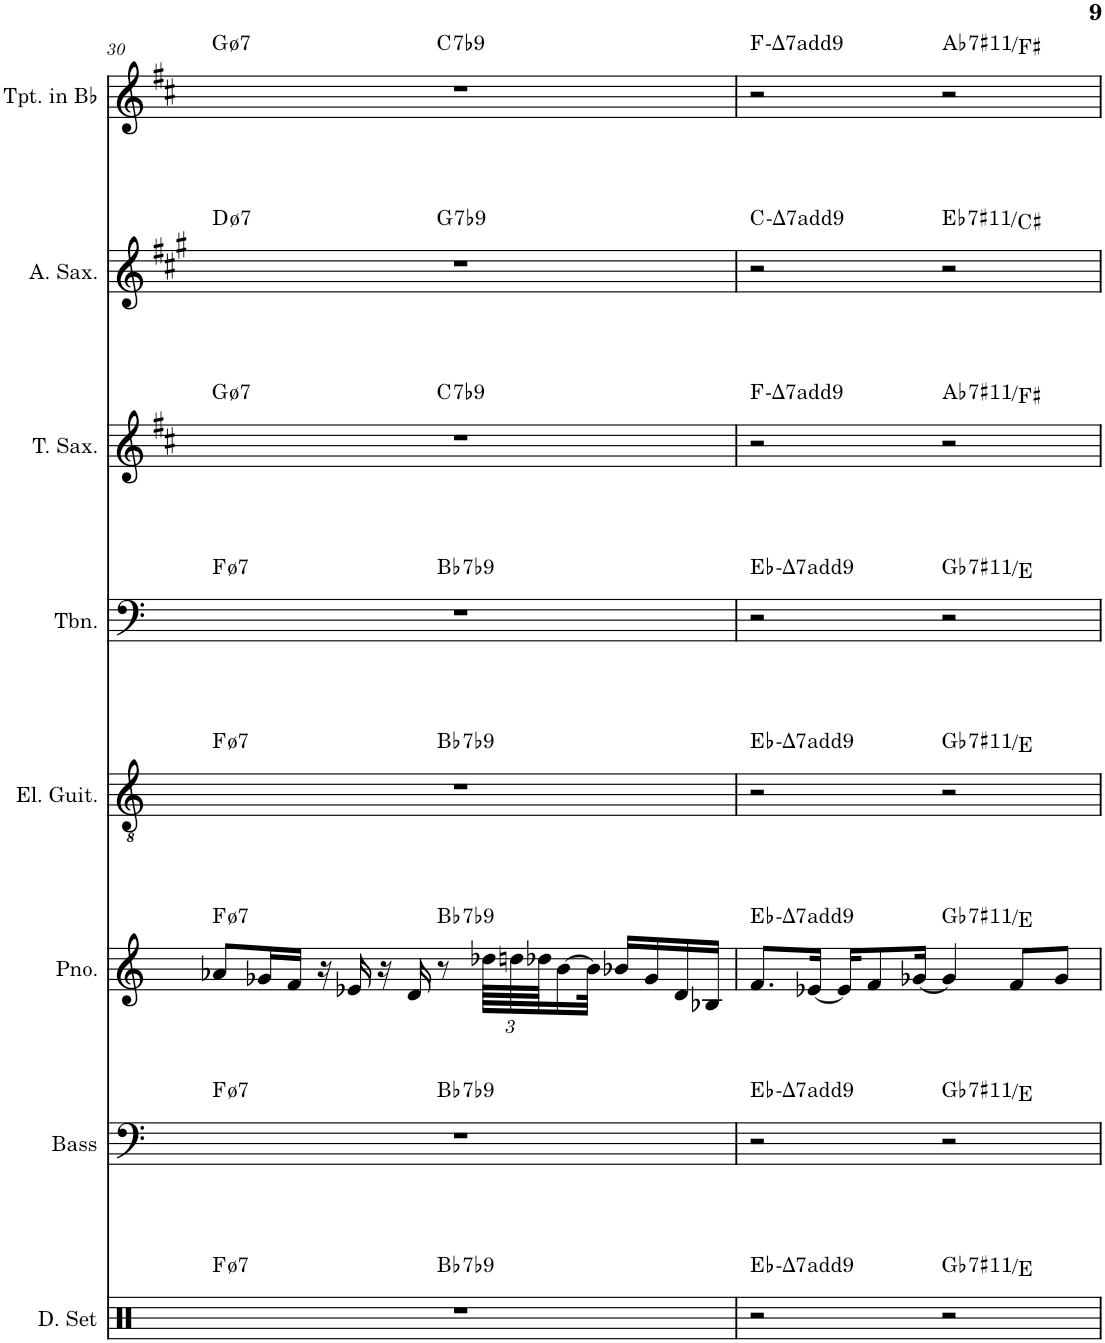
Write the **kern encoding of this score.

**kern	**harte	**kern	**harte	**kern	**harte	**kern	**harte	**kern	**harte	**kern	**harte	**kern	**harte	**kern	**harte
*part8	*part8	*part7	*part7	*part6	*part6	*part5	*part5	*part4	*part4	*part3	*part3	*part2	*part2	*part1	*part1
*staff8	*	*staff7	*	*staff6	*	*staff5	*	*staff4	*	*staff3	*	*staff2	*	*staff1	*
*I"Drumset	*	*I"Acoustic Bass	*	*I"Piano	*	*I"Electric Guitar	*	*I"Trombone	*	*I"Tenor Saxophone	*	*I"Alto Saxophone	*	*I"Trumpet in Bb	*
*I'D. Set	*	*I'Bass	*	*I'Pno.	*	*I'El. Guit.	*	*I'Tbn.	*	*I'T. Sax.	*	*I'A. Sax.	*	*I'Tpt. in Bb	*
!!LO:PB:g=z
*clefX	*	*clefF4	*	*clefG2	*	*clefGv2	*	*clefF4	*	*clefG2	*	*clefG2	*	*clefG2	*
*	*	*Trd7c12	*	*	*	*	*	*	*	*Trd8c14	*	*Trd5c9	*	*Trd1c2	*
*k[]	*	*k[]	*	*k[]	*	*k[]	*	*k[]	*	*k[f#c#]	*	*k[f#c#g#]	*	*k[f#c#]	*
*M4/4	*	*M4/4	*	*M4/4	*	*M4/4	*	*M4/4	*	*M4/4	*	*M4/4	*	*M4/4	*
=30	=30	=30	=30	=30	=30	=30	=30	=30	=30	=30	=30	=30	=30	=30	=30
!	!LO:H:kt=7	!	!LO:H:kt=7	!	!LO:H:kt=7	!	!LO:H:kt=7	!	!LO:H:kt=7	!	!LO:H:kt=7	!	!LO:H:kt=7	!	!LO:H:kt=7
*^	*	*^	*	*	*	*^	*	*^	*	*^	*	*^	*	*^	*
1r	2ryy	F:hdim7	1r	2ryy	F:hdim7	8a-X/L	F:hdim7	1r	2ryy	F:hdim7	1r	2ryy	F:hdim7	1r	2ryy	G:hdim7	1r	2ryy	D:hdim7	1r	2ryy	G:hdim7
.	.	.	.	.	.	16g-X/L	.	.	.	.	.	.	.	.	.	.	.	.	.	.	.	.
.	.	.	.	.	.	16f/JJ	.	.	.	.	.	.	.	.	.	.	.	.	.	.	.	.
.	.	.	.	.	.	16r	.	.	.	.	.	.	.	.	.	.	.	.	.	.	.	.
.	.	.	.	.	.	16e-X/	.	.	.	.	.	.	.	.	.	.	.	.	.	.	.	.
.	.	.	.	.	.	16r	.	.	.	.	.	.	.	.	.	.	.	.	.	.	.	.
.	.	.	.	.	.	16d/	.	.	.	.	.	.	.	.	.	.	.	.	.	.	.	.
!	!	!LO:H:kt=7	!	!	!LO:H:kt=7	!	!LO:H:kt=7	!	!	!LO:H:kt=7	!	!	!LO:H:kt=7	!	!	!LO:H:kt=7	!	!	!LO:H:kt=7	!	!	!LO:H:kt=7
.	2ryy	Bb:7(b9)	.	2ryy	Bb:7(b9)	8r	Bb:7(b9)	.	2ryy	Bb:7(b9)	.	2ryy	Bb:7(b9)	.	2ryy	C:7(b9)	.	2ryy	G:7(b9)	.	2ryy	C:7(b9)
*	*	*	*	*	*	*Xbrackettup	*	*	*	*	*	*	*	*	*	*	*	*	*	*	*	*
.	.	.	.	.	.	96dd-X\LLLL	.	.	.	.	.	.	.	.	.	.	.	.	.	.	.	.
.	.	.	.	.	.	96ddn\	.	.	.	.	.	.	.	.	.	.	.	.	.	.	.	.
.	.	.	.	.	.	96dd-X\JJ	.	.	.	.	.	.	.	.	.	.	.	.	.	.	.	.
.	.	.	.	.	.	[16b\	.	.	.	.	.	.	.	.	.	.	.	.	.	.	.	.
.	.	.	.	.	.	32b\JJk]	.	.	.	.	.	.	.	.	.	.	.	.	.	.	.	.
.	.	.	.	.	.	16b-X/LL	.	.	.	.	.	.	.	.	.	.	.	.	.	.	.	.
.	.	.	.	.	.	16g-/	.	.	.	.	.	.	.	.	.	.	.	.	.	.	.	.
.	.	.	.	.	.	16d/	.	.	.	.	.	.	.	.	.	.	.	.	.	.	.	.
.	.	.	.	.	.	16B-X/JJ	.	.	.	.	.	.	.	.	.	.	.	.	.	.	.	.
=31	=31	=31	=31	=31	=31	=31	=31	=31	=31	=31	=31	=31	=31	=31	=31	=31	=31	=31	=31	=31	=31	=31
!	!	!LO:H:kt=^7	!	!	!LO:H:kt=^7	!	!LO:H:kt=^7	!	!	!LO:H:kt=^7	!	!	!LO:H:kt=^7	!	!	!LO:H:kt=^7	!	!	!LO:H:kt=^7	!	!	!LO:H:kt=^7
*v	*v	*	*	*	*	*	*	*v	*v	*	*v	*v	*	*v	*v	*	*v	*v	*	*v	*v	*
*	*	*v	*v	*	*	*	*	*	*	*	*	*	*	*	*	*
2r	Eb:minmaj7(9)	2r	Eb:minmaj7(9)	8.f/L	Eb:minmaj7(9)	2r	Eb:minmaj7(9)	2r	Eb:minmaj7(9)	2r	F:minmaj7(9)	2r	C:minmaj7(9)	2r	F:minmaj7(9)
.	.	.	.	[16e-X/Jk	.	.	.	.	.	.	.	.	.	.	.
.	.	.	.	16e-/KL]	.	.	.	.	.	.	.	.	.	.	.
.	.	.	.	8f/	.	.	.	.	.	.	.	.	.	.	.
.	.	.	.	[16g-X/Jk	.	.	.	.	.	.	.	.	.	.	.
!	!LO:H:kt=7	!	!LO:H:kt=7	!	!LO:H:kt=7	!	!LO:H:kt=7	!	!LO:H:kt=7	!	!LO:H:kt=7	!	!LO:H:kt=7	!	!LO:H:kt=7
2r	Gb:7(#11)/#6	2r	Gb:7(#11)/#6	4g-/]	Gb:7(#11)/#6	2r	Gb:7(#11)/#6	2r	Gb:7(#11)/#6	2r	Ab:7(#11)/#6	2r	Eb:7(#11)/#6	2r	Ab:7(#11)/#6
.	.	.	.	8f/L	.	.	.	.	.	.	.	.	.	.	.
.	.	.	.	8g-/J	.	.	.	.	.	.	.	.	.	.	.
=	=	=	=	=	=	=	=	=	=	=	=	=	=	=	=
*-	*-	*-	*-	*-	*-	*-	*-	*-	*-	*-	*-	*-	*-	*-	*-
